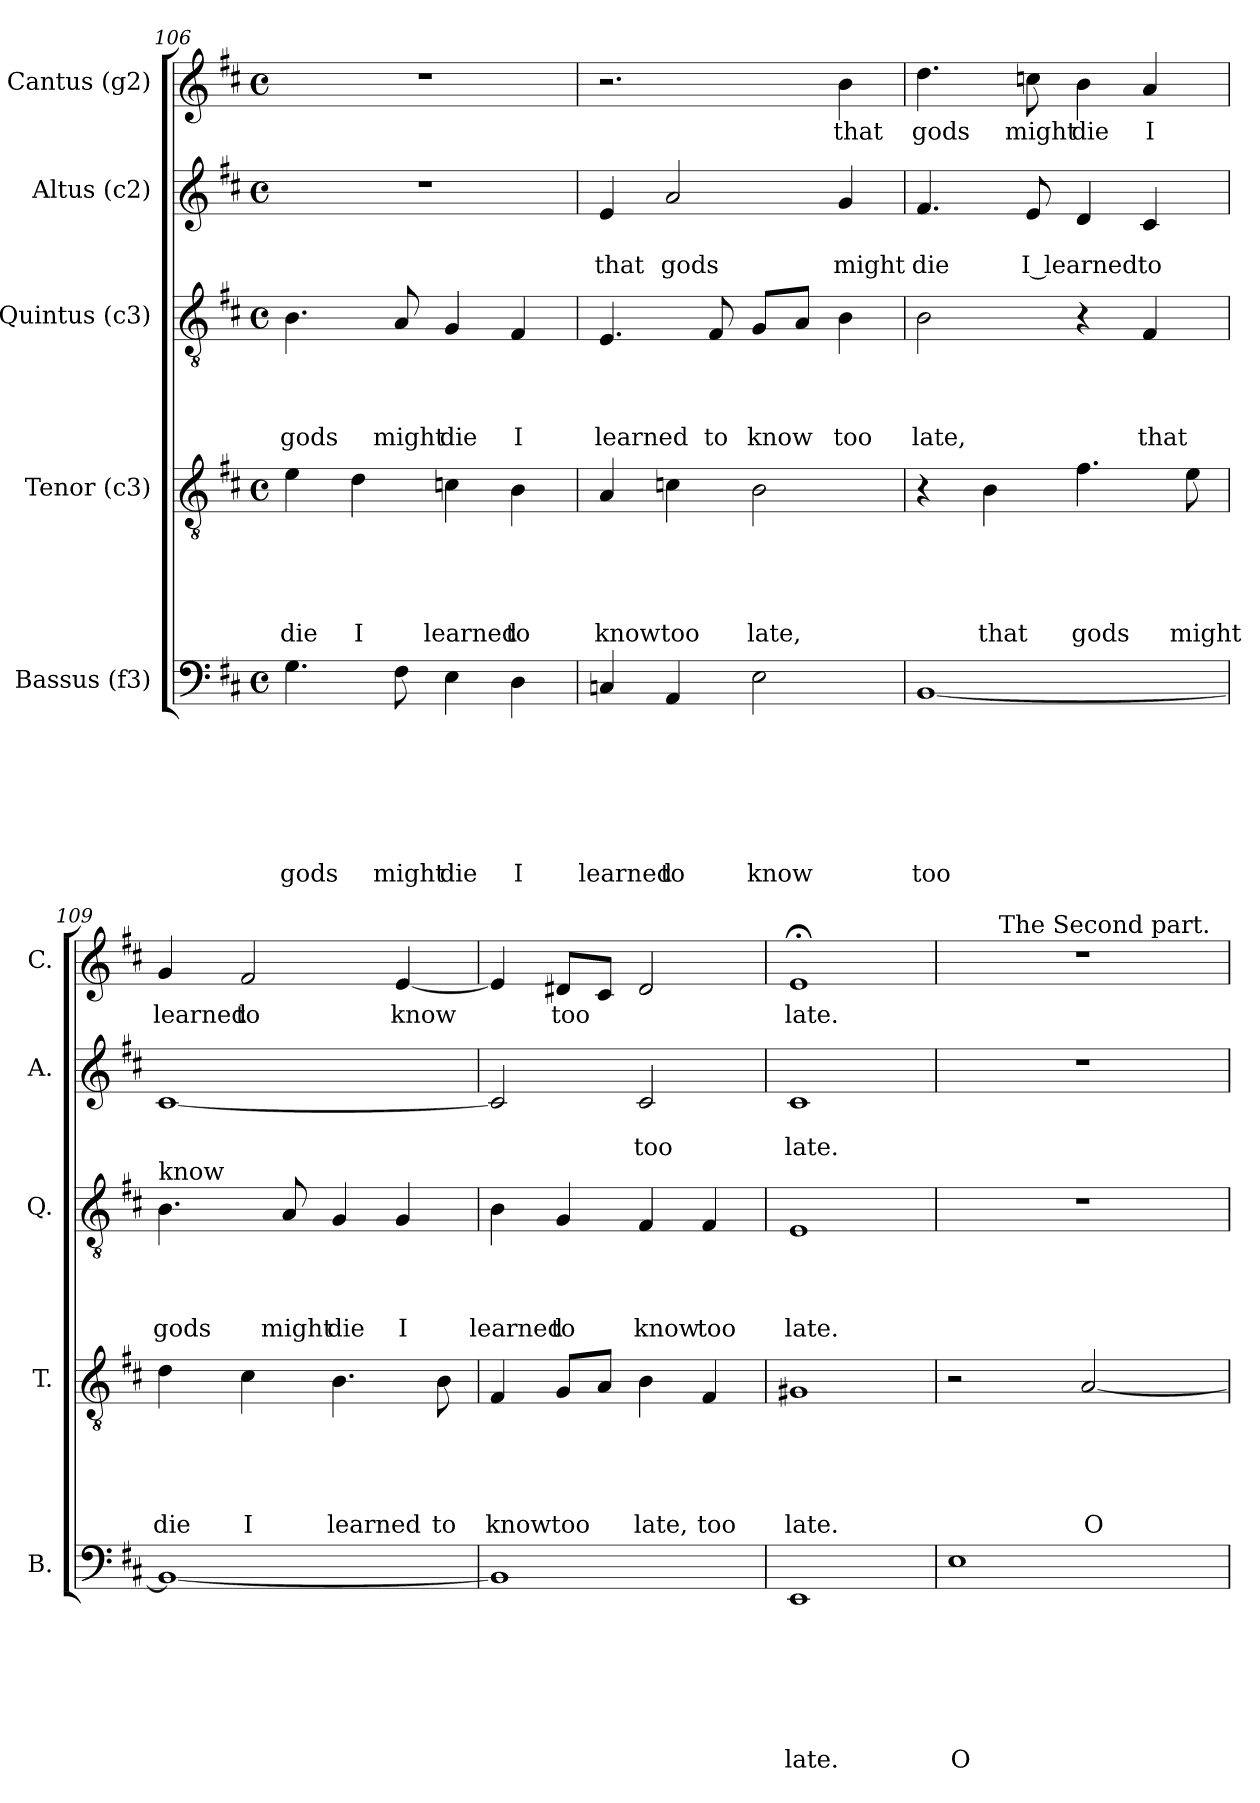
**kern	**text	**text	**text	**text	**text	**text	**text	**kern	**text	**text	**text	**text	**text	**kern	**text	**text	**text	**text	**kern	**text	**text	**kern	**text
*part5	*part5	*part5	*part5	*part5	*part5	*part5	*part5	*part4	*part4	*part4	*part4	*part4	*part4	*part3	*part3	*part3	*part3	*part3	*part2	*part2	*part2	*part1	*part1
*staff5	*staff5	*staff5	*staff5	*staff5	*staff5	*staff5	*staff5	*staff4	*staff4	*staff4	*staff4	*staff4	*staff4	*staff3	*staff3	*staff3	*staff3	*staff3	*staff2	*staff2	*staff2	*staff1	*staff1
*I"Bassus (f3)	*	*	*	*	*	*	*	*I"Tenor (c3)	*	*	*	*	*	*I"Quintus (c3)	*	*	*	*	*I"Altus (c2)	*	*	*I"Cantus (g2)	*
*I'B.	*	*	*	*	*	*	*	*I'T.	*	*	*	*	*	*I'Q.	*	*	*	*	*I'A.	*	*	*I'C.	*
*clefF4	*	*	*	*	*	*	*	*clefGv2	*	*	*	*	*	*clefGv2	*	*	*	*	*clefG2	*	*	*clefG2	*
*k[f#c#]	*	*	*	*	*	*	*	*k[f#c#]	*	*	*	*	*	*k[f#c#]	*	*	*	*	*k[f#c#]	*	*	*k[f#c#]	*
*D:	*	*	*	*	*	*	*	*D:	*	*	*	*	*	*D:	*	*	*	*	*D:	*	*	*D:	*
*M4/4	*	*	*	*	*	*	*	*M4/4	*	*	*	*	*	*M4/4	*	*	*	*	*M4/4	*	*	*M4/4	*
*met(c)	*	*	*	*	*	*	*	*met(c)	*	*	*	*	*	*met(c)	*	*	*	*	*met(c)	*	*	*met(c)	*
=106	=106	=106	=106	=106	=106	=106	=106	=106	=106	=106	=106	=106	=106	=106	=106	=106	=106	=106	=106	=106	=106	=106	=106
!	!	!	!	!	!	!	!LO:LY:b	!	!	!	!	!	!LO:LY:b	!	!	!	!	!LO:LY:b	!	!	!	!	!
4.G\	.	.	.	.	.	.	gods	4e\	.	.	.	.	die	4.B\	.	.	.	gods	1r	.	.	1r	.
!	!	!	!	!	!	!	!	!	!	!	!	!	!LO:LY:b	!	!	!	!	!	!	!	!	!	!
.	.	.	.	.	.	.	.	4d\	.	.	.	.	I	.	.	.	.	.	.	.	.	.	.
!	!	!	!	!	!	!	!LO:LY:b	!	!	!	!	!	!	!	!	!	!	!LO:LY:b	!	!	!	!	!
8F#\	.	.	.	.	.	.	might	.	.	.	.	.	.	8A/	.	.	.	might	.	.	.	.	.
!	!	!	!	!	!	!	!LO:LY:b	!	!	!	!	!	!LO:LY:b	!	!	!	!	!LO:LY:b	!	!	!	!	!
4E\	.	.	.	.	.	.	die	4cn\	.	.	.	.	learned	4G/	.	.	.	die	.	.	.	.	.
!	!	!	!	!	!	!	!LO:LY:b	!	!	!	!	!	!LO:LY:b	!	!	!	!	!LO:LY:b	!	!	!	!	!
4D\	.	.	.	.	.	.	I	4B\	.	.	.	.	to	4F#/	.	.	.	I	.	.	.	.	.
!!LO:PB:g=z
=107	=107	=107	=107	=107	=107	=107	=107	=107	=107	=107	=107	=107	=107	=107	=107	=107	=107	=107	=107	=107	=107	=107	=107
!	!	!	!	!	!	!	!LO:LY:b	!	!	!	!	!	!LO:LY:b	!	!	!	!	!LO:LY:b	!	!	!LO:LY:b	!	!
4Cn/	.	.	.	.	.	.	learned	4A/	.	.	.	.	know	4.E/	.	.	.	learned	4e/	.	that	2.r	.
!	!	!	!	!	!	!	!LO:LY:b	!	!	!	!	!	!LO:LY:b	!	!	!	!	!	!	!	!LO:LY:b	!	!
4AA/	.	.	.	.	.	.	to	4cn\	.	.	.	.	too	.	.	.	.	.	2a/	.	gods	.	.
!	!	!	!	!	!	!	!	!	!	!	!	!	!	!	!	!	!	!LO:LY:b	!	!	!	!	!
.	.	.	.	.	.	.	.	.	.	.	.	.	.	8F#/	.	.	.	to	.	.	.	.	.
!	!	!	!	!	!	!	!LO:LY:b	!	!	!	!	!	!LO:LY:b	!	!	!	!	!LO:LY:b	!	!	!	!	!
2E\	.	.	.	.	.	.	know	2B\	.	.	.	.	late,	8G/L	.	.	.	know	.	.	.	.	.
.	.	.	.	.	.	.	.	.	.	.	.	.	.	8A/J	.	.	.	.	.	.	.	.	.
!	!	!	!	!	!	!	!	!	!	!	!	!	!	!	!	!	!	!LO:LY:b	!	!	!LO:LY:b	!	!LO:LY:b
.	.	.	.	.	.	.	.	.	.	.	.	.	.	4B\	.	.	.	too	4g/	.	might	4b\	that
=108	=108	=108	=108	=108	=108	=108	=108	=108	=108	=108	=108	=108	=108	=108	=108	=108	=108	=108	=108	=108	=108	=108	=108
!	!	!	!	!	!	!	!LO:LY:b	!	!	!	!	!	!	!	!	!	!	!LO:LY:b	!	!	!LO:LY:b	!	!LO:LY:b
[<1BB	.	.	.	.	.	.	too	4r	.	.	.	.	.	2B\	.	.	.	late,	4.f#/	.	die	4.dd\	gods
!	!	!	!	!	!	!	!	!	!	!	!	!	!LO:LY:b	!	!	!	!	!	!	!	!	!	!
.	.	.	.	.	.	.	.	4B\	.	.	.	.	that	.	.	.	.	.	.	.	.	.	.
!	!	!	!	!	!	!	!	!	!	!	!	!	!	!	!	!	!	!	!	!	!LO:LY:b	!	!LO:LY:b
.	.	.	.	.	.	.	.	.	.	.	.	.	.	.	.	.	.	.	8e/	.	I learned	8cc\	might
!	!	!	!	!	!	!	!	!	!	!	!	!	!LO:LY:b	!	!	!	!	!	!	!	!	!	!LO:LY:b
.	.	.	.	.	.	.	.	4.f#\	.	.	.	.	gods	4r	.	.	.	.	4d/	.	.	4b\	die
!	!	!	!	!	!	!	!	!	!	!	!	!	!	!	!	!	!	!LO:LY:b	!	!	!LO:LY:b	!	!LO:LY:b
.	.	.	.	.	.	.	.	.	.	.	.	.	.	4F#/	.	.	.	that	4c#/	.	to	4a/	I
!	!	!	!	!	!	!	!	!	!	!	!	!	!LO:LY:b	!	!	!	!	!	!	!	!	!	!
.	.	.	.	.	.	.	.	8e\	.	.	.	.	might	.	.	.	.	.	.	.	.	.	.
=109	=109	=109	=109	=109	=109	=109	=109	=109	=109	=109	=109	=109	=109	=109	=109	=109	=109	=109	=109	=109	=109	=109	=109
!	!	!	!	!	!	!	!	!	!	!	!	!	!	!LO:TX:a:t=know	!	!	!	!	!	!	!	!	!
!	!	!	!	!	!	!	!	!	!	!	!	!	!LO:LY:b	!	!	!	!	!LO:LY:b	!	!	!	!	!LO:LY:b
1BB_	.	.	.	.	.	.	.	4d\	.	.	.	.	die	4.B\	.	.	.	gods	[<1c#	.	.	4g/	learned
!	!	!	!	!	!	!	!	!	!	!	!	!	!LO:LY:b	!	!	!	!	!	!	!	!	!	!LO:LY:b
.	.	.	.	.	.	.	.	4c#\	.	.	.	.	I	.	.	.	.	.	.	.	.	2f#/	to
!	!	!	!	!	!	!	!	!	!	!	!	!	!	!	!	!	!	!LO:LY:b	!	!	!	!	!
.	.	.	.	.	.	.	.	.	.	.	.	.	.	8A/	.	.	.	might	.	.	.	.	.
!	!	!	!	!	!	!	!	!	!	!	!	!	!LO:LY:b	!	!	!	!	!LO:LY:b	!	!	!	!	!
.	.	.	.	.	.	.	.	4.B\	.	.	.	.	learned	4G/	.	.	.	die	.	.	.	.	.
!	!	!	!	!	!	!	!	!	!	!	!	!	!	!	!	!	!	!LO:LY:b	!	!	!	!	!LO:LY:b
.	.	.	.	.	.	.	.	.	.	.	.	.	.	4G/	.	.	.	I	.	.	.	[<4e/	know
!	!	!	!	!	!	!	!	!	!	!	!	!	!LO:LY:b	!	!	!	!	!	!	!	!	!	!
.	.	.	.	.	.	.	.	8B\	.	.	.	.	to	.	.	.	.	.	.	.	.	.	.
=110	=110	=110	=110	=110	=110	=110	=110	=110	=110	=110	=110	=110	=110	=110	=110	=110	=110	=110	=110	=110	=110	=110	=110
!	!	!	!	!	!	!	!	!	!	!	!	!	!LO:LY:b	!	!	!	!	!LO:LY:b	!	!	!	!	!
1BB]	.	.	.	.	.	.	.	4F#/	.	.	.	.	know	4B\	.	.	.	learned	2c#/]	.	.	4e/]	.
!	!	!	!	!	!	!	!	!	!	!	!	!	!LO:LY:b	!	!	!	!	!LO:LY:b	!	!	!	!	!LO:LY:b
.	.	.	.	.	.	.	.	8G/L	.	.	.	.	too	4G/	.	.	.	to	.	.	.	8d#X/L	too
.	.	.	.	.	.	.	.	8A/J	.	.	.	.	.	.	.	.	.	.	.	.	.	8c#/J	.
!	!	!	!	!	!	!	!	!	!	!	!	!	!LO:LY:b	!	!	!	!	!LO:LY:b	!	!	!LO:LY:b	!	!
.	.	.	.	.	.	.	.	4B\	.	.	.	.	late,	4F#/	.	.	.	know	2c#/	.	too	2d#/	.
!	!	!	!	!	!	!	!	!	!	!	!	!	!LO:LY:b	!	!	!	!	!LO:LY:b	!	!	!	!	!
.	.	.	.	.	.	.	.	4F#/	.	.	.	.	too	4F#/	.	.	.	too	.	.	.	.	.
=111	=111	=111	=111	=111	=111	=111	=111	=111	=111	=111	=111	=111	=111	=111	=111	=111	=111	=111	=111	=111	=111	=111	=111
!	!	!	!	!	!	!	!LO:LY:b	!	!	!	!	!	!LO:LY:b	!	!	!	!	!LO:LY:b	!	!	!LO:LY:b	!	!LO:LY:b
1EE	.	.	.	.	.	.	late.	1G#X	.	.	.	.	late.	1E	.	.	.	late.	1c#	.	late.	1e;	late.
!!LO:LB:g=z
=112	=112	=112	=112	=112	=112	=112	=112	=112	=112	=112	=112	=112	=112	=112	=112	=112	=112	=112	=112	=112	=112	=112	=112
!	!	!	!	!	!	!	!LO:LY:b	!	!	!	!	!	!	!	!	!	!	!	!	!	!	!	!
*	*	*	*	*	*	*	*	*	*	*	*	*	*	*	*	*	*	*	*	*	*	*^	*
1E	.	.	.	.	.	.	O	2r	.	.	.	.	.	1r	.	.	.	.	1r	.	.	1r	12ryy	.
.	.	.	.	.	.	.	.	.	.	.	.	.	.	.	.	.	.	.	.	.	.	.	48.ryy	.
!	!	!	!	!	!	!	!	!	!	!	!	!	!	!	!	!	!	!	!	!	!	!	!LO:TX:a:t=The Second part.	!
.	.	.	.	.	.	.	.	.	.	.	.	.	.	.	.	.	.	.	.	.	.	.	3%2ryy	.
!	!	!	!	!	!	!	!	!	!	!	!	!	!LO:LY:b	!	!	!	!	!	!	!	!	!	!	!
.	.	.	.	.	.	.	.	[<2A/	.	.	.	.	O	.	.	.	.	.	.	.	.	.	.	.
.	.	.	.	.	.	.	.	.	.	.	.	.	.	.	.	.	.	.	.	.	.	.	6ryy	.
.	.	.	.	.	.	.	.	.	.	.	.	.	.	.	.	.	.	.	.	.	.	.	24ryy	.
.	.	.	.	.	.	.	.	.	.	.	.	.	.	.	.	.	.	.	.	.	.	.	96ryy	.
*	*	*	*	*	*	*	*	*	*	*	*	*	*	*	*	*	*	*	*	*	*	*v	*v	*
=	=	=	=	=	=	=	=	=	=	=	=	=	=	=	=	=	=	=	=	=	=	=	=
*-	*-	*-	*-	*-	*-	*-	*-	*-	*-	*-	*-	*-	*-	*-	*-	*-	*-	*-	*-	*-	*-	*-	*-
